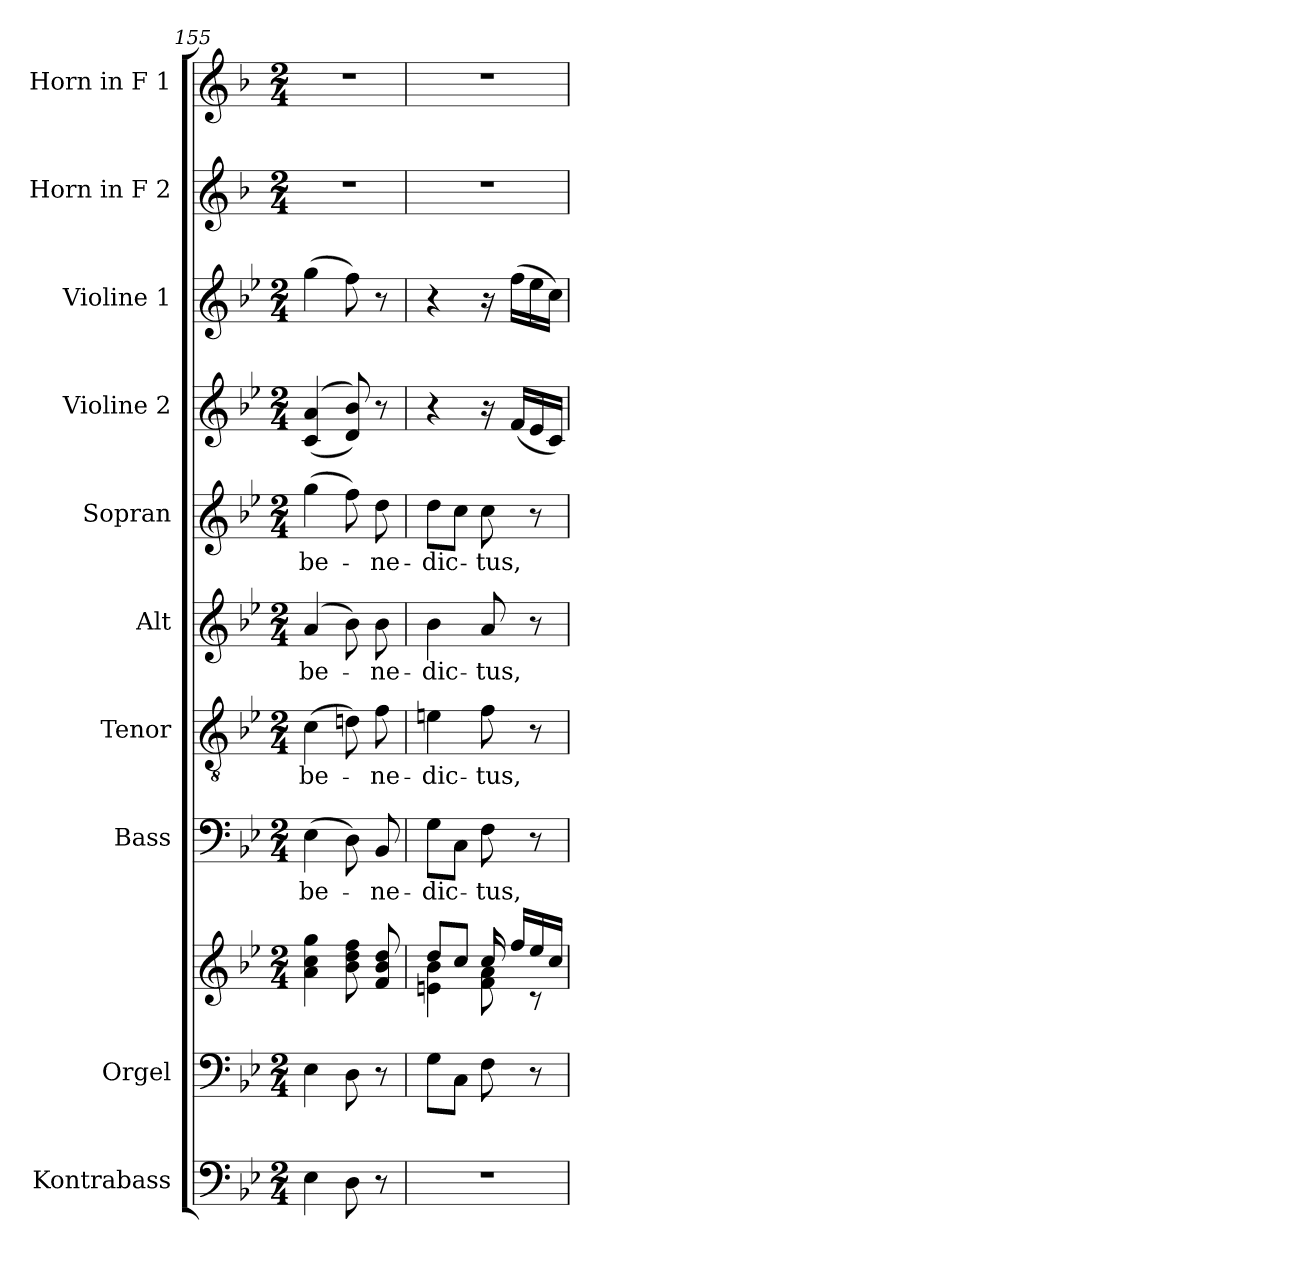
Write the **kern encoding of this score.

**kern	**kern	**kern	**kern	**text	**kern	**text	**kern	**text	**kern	**text	**kern	**kern	**kern	**kern
*part10	*part9	*part9	*part8	*part8	*part7	*part7	*part6	*part6	*part5	*part5	*part4	*part3	*part2	*part1
*staff11	*staff10	*staff9	*staff8	*staff8	*staff7	*staff7	*staff6	*staff6	*staff5	*staff5	*staff4	*staff3	*staff2	*staff1
*I"Kontrabass	*I"Orgel	*	*I"Bass	*	*I"Tenor	*	*I"Alt	*	*I"Sopran	*	*I"Violine 2	*I"Violine 1	*I"Horn in F 2	*I"Horn in F 1
*I'Kb.	*	*	*I'B.	*	*I'T.	*	*I'A.	*	*I'S.	*	*I'Vl. 2	*I'Vl. 1	*	*
*clefF4	*clefF4	*clefG2	*clefF4	*	*clefGv2	*	*clefG2	*	*clefG2	*	*clefG2	*clefG2	*clefG2	*clefG2
*ITrd7c12	*	*	*	*	*	*	*	*	*	*	*	*	*ITrd4c7	*ITrd4c7
*k[b-e-]	*k[b-e-]	*k[b-e-]	*k[b-e-]	*	*k[b-e-]	*	*k[b-e-]	*	*k[b-e-]	*	*k[b-e-]	*k[b-e-]	*k[b-e-]	*k[b-e-]
*B-:	*B-:	*B-:	*B-:	*	*B-:	*	*B-:	*	*B-:	*	*B-:	*B-:	*B-:	*B-:
*M2/4	*M2/4	*M2/4	*M2/4	*	*M2/4	*	*M2/4	*	*M2/4	*	*M2/4	*M2/4	*M2/4	*M2/4
=155	=155	=155	=155	=155	=155	=155	=155	=155	=155	=155	=155	=155	=155	=155
!	!	!	!	!LO:LY:b	!	!LO:LY:b	!	!LO:LY:b	!	!LO:LY:b	!	!	!	!
4EE-\	4E-\	4a\ 4cc\ 4gg\	(>4E-\	be-	(>4c\	be-	(4a/	be-	(>4gg\	be-	((<4c/ 4a/	(>4gg\	2r	2r
8DD\	8D\	8b-\ 8dd\ 8ff\	8D\)	.	8dn\)	.	8b-\)	.	8ff\)	.	8d/ 8b-/))	8ff\)	.	.
!	!	!	!	!LO:LY:b	!	!LO:LY:b	!	!LO:LY:b	!	!LO:LY:b	!	!	!	!
8r	8r	8f!/ 8b-!/ 8dd!/	8BB-/	-ne-	8f\	-ne-	8b-\	-ne-	8dd\	-ne-	8r	8r	.	.
=156	=156	=156	=156	=156	=156	=156	=156	=156	=156	=156	=156	=156	=156	=156
*	*	*^	*	*	*	*	*	*	*	*	*	*	*	*
!	!	!	!	!	!LO:LY:b	!	!LO:LY:b	!	!LO:LY:b	!	!LO:LY:b	!	!	!	!
2r	8G!\L	8dd!/L	4en!\ 4b-!\	8G\L	-dic-	4en\	-dic-	4b-\	-dic-	8dd\L	-dic-	4r	4r	2r	2r
.	8C!\J	8cc!/J	.	8C\J	.	.	.	.	.	8cc\J	.	.	.	.	.
!	!	!	!	!	!LO:LY:b	!	!LO:LY:b	!	!LO:LY:b	!	!LO:LY:b	!	!	!	!
.	8F!\	16cc!/	8f!\ 8a!\	8F\	-tus,	8f\	-tus,	8a/	-tus,	8cc\	-tus,	16r	16r	.	.
.	.	16ff/LL	.	.	.	.	.	.	.	.	.	(<16f/LL	(>16ff\LL	.	.
.	8r	16ee-/	8rc	8r	.	8r	.	8r	.	8r	.	16e-/	16ee-\	.	.
.	.	16cc/JJ	.	.	.	.	.	.	.	.	.	16c/JJ)	16cc\JJ)	.	.
*	*	*v	*v	*	*	*	*	*	*	*	*	*	*	*	*
=	=	=	=	=	=	=	=	=	=	=	=	=	=	=
*-	*-	*-	*-	*-	*-	*-	*-	*-	*-	*-	*-	*-	*-	*-
